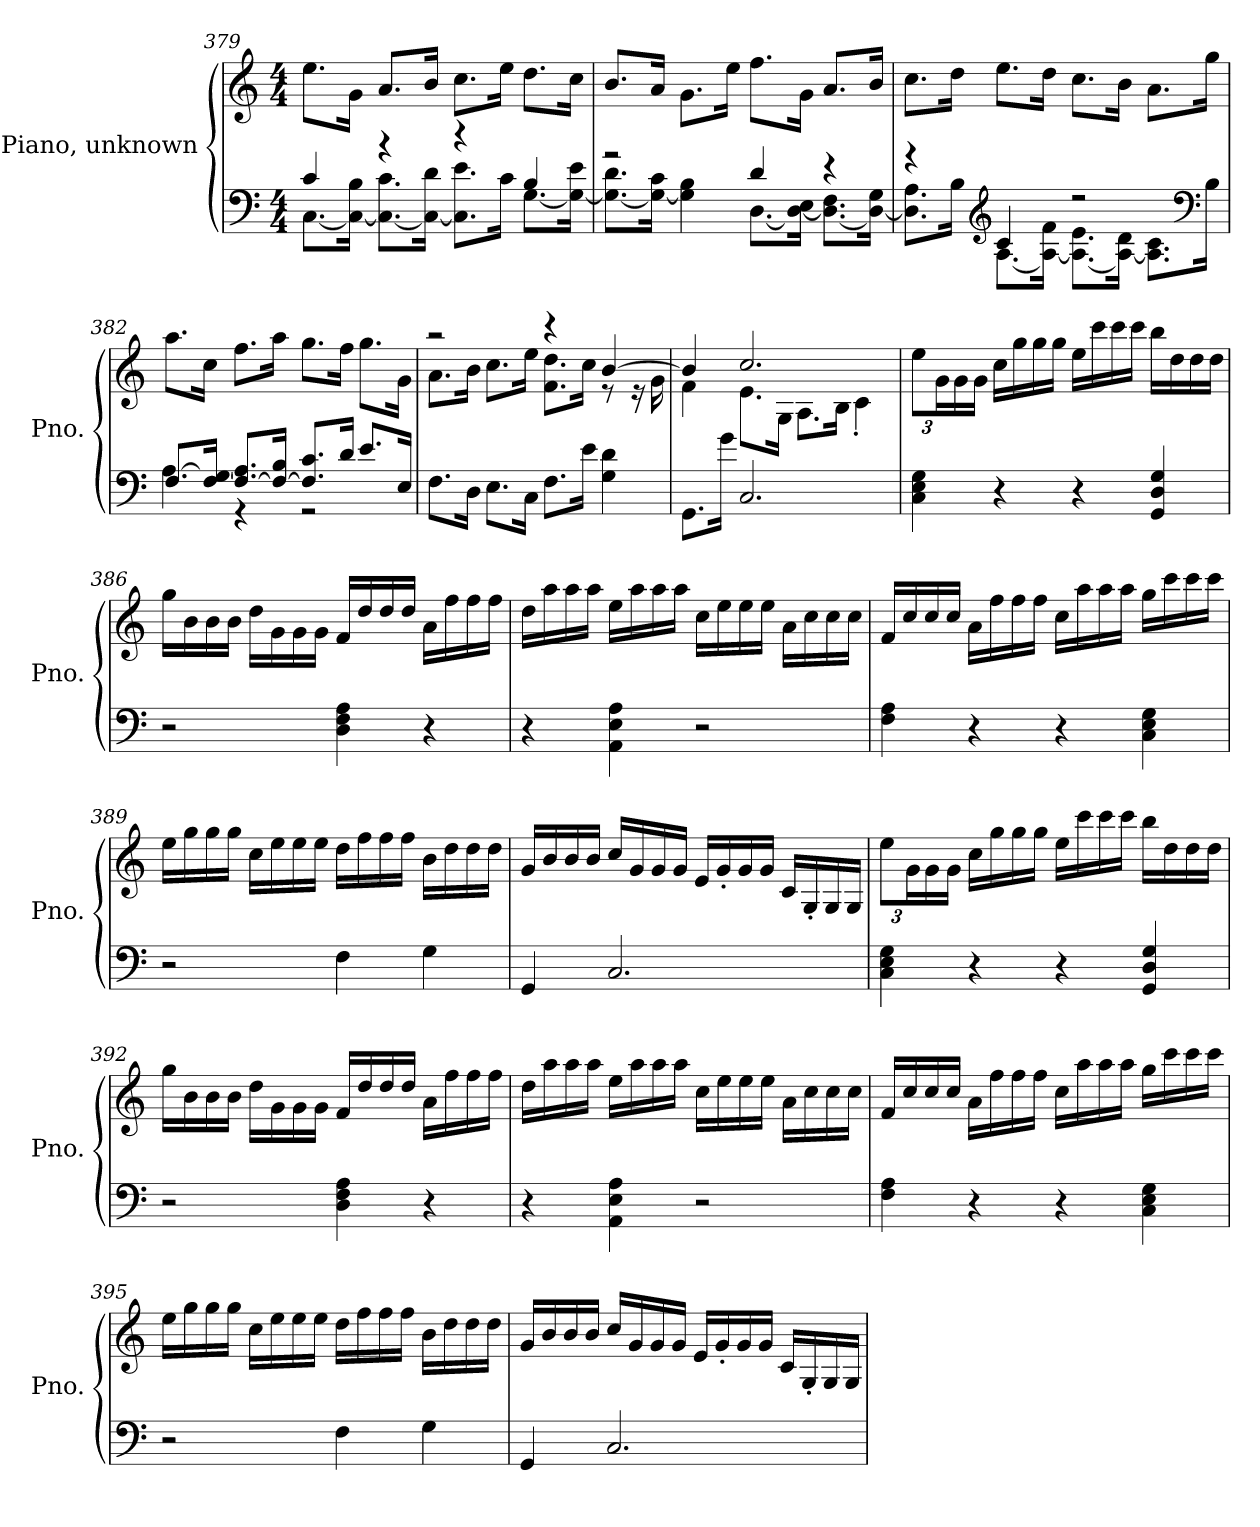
**kern	**kern
*part1	*part1
*staff2	*staff1
*I"Piano, unknown	*
*I'Pno.	*
*clefF4	*clefG2
*k[]	*k[]
*M4/4	*M4/4
=379	=379
*^	*
4c/	[8.C\L	8.ee\L
.	16C\_ 16B\Jk	16g\Jk
4r	8.C\_ 8.c\L	8.a/L
.	16C\_ 16d\Jk	16b/Jk
4r	8.C\] 8.e\L	8.cc\L
.	16c\Jk	16ee\Jk
4B/	[8.G\L	8.dd\L
.	16G\_ 16e\Jk	16cc\Jk
=380	=380	=380
2r	8.G\_ 8.d\L	8.b/L
.	16G\_ 16c\Jk	16a/Jk
.	4G\] 4B\	8.g\L
.	.	16ee\Jk
4d/	[8.D\L	8.ff\L
.	16D\_ 16E\Jk	16g\Jk
4r	8.D\_ 8.F\L	8.a/L
.	16D\_ 16G\Jk	16b/Jk
!!LO:LB:g=z
=381	=381	=381
4r	8.D\] 8.A\L	8.cc\L
.	16B\Jk	16dd\Jk
*clefG2	*	*
4c/	[8.A\L	8.ee\L
.	16A\_ 16f\Jk	16dd\Jk
2r	8.A\_ 8.e\L	8.cc\L
.	16A\_ 16d\Jk	16b\Jk
.	8.A\] 8.c\L	8.a\L
*clefF4	*	*
.	16B\Jk	16gg\Jk
=382	=382	=382
[8.F/L	4A\	8.aa\L
16F/_ 16G/Jk	.	16cc\Jk
8.F/_ 8.A/L	4r	8.ff\L
16F/_ 16B/Jk	.	16aa\Jk
8.F/] 8.c/L	2r	8.gg\L
16d/Jk	.	16ff\Jk
8.e/L	.	8.gg\L
16E/Jk	.	16g\Jk
*v	*v	*
=383	=383
*	*^
8.F\L	2r	8.a\L
16D\Jk	.	16b\Jk
8.E\L	.	8.cc\L
16C\Jk	.	16ee\Jk
8.F\L	4r	8.f\ 8.dd\L
16e\Jk	.	16cc\Jk
4G\ 4d\	[4b/	8r
.	.	16r
.	.	16g\
!!LO:LB:g=z	!!
=384	=384	=384
8.GG\L	4b/]	4f\
16g\Jk	.	.
2.C/	2.cc/	8.e\L
.	.	16G\Jk
.	.	8.A\L
.	.	16B\Jk
.	.	4c'\
*	*v	*v
=385	=385
*	*Xbrackettup
4C\ 4E\ 4G\	12ee\L
.	24g\L
.	16g\
.	16g\JJ
4r	16cc\LL
.	16gg\
.	16gg\
.	16gg\JJ
4r	16ee\LL
.	16ccc\
.	16ccc\
.	16ccc\JJ
4GG/ 4D/ 4G/	16bb\LL
.	16dd\
.	16dd\
.	16dd\JJ
=386	=386
2r	16gg\LL
.	16b\
.	16b\
.	16b\JJ
.	16dd\LL
.	16g\
.	16g\
.	16g\JJ
4D\ 4F\ 4A\	16f/LL
.	16dd/
.	16dd/
.	16dd/JJ
4r	16a\LL
.	16ff\
.	16ff\
.	16ff\JJ
!!LO:LB:g=z
=387	=387
4r	16dd\LL
.	16aa\
.	16aa\
.	16aa\JJ
4AA\ 4E\ 4A\	16ee\LL
.	16aa\
.	16aa\
.	16aa\JJ
2r	16cc\LL
.	16ee\
.	16ee\
.	16ee\JJ
.	16a\LL
.	16cc\
.	16cc\
.	16cc\JJ
=388	=388
4F\ 4A\	16f/LL
.	16cc/
.	16cc/
.	16cc/JJ
4r	16a\LL
.	16ff\
.	16ff\
.	16ff\JJ
4r	16cc\LL
.	16aa\
.	16aa\
.	16aa\JJ
4C\ 4E\ 4G\	16gg\LL
.	16ccc\
.	16ccc\
.	16ccc\JJ
!!LO:LB:g=z
=389	=389
2r	16ee\LL
.	16gg\
.	16gg\
.	16gg\JJ
.	16cc\LL
.	16ee\
.	16ee\
.	16ee\JJ
4F\	16dd\LL
.	16ff\
.	16ff\
.	16ff\JJ
4G\	16b\LL
.	16dd\
.	16dd\
.	16dd\JJ
=390	=390
4GG/	16g/LL
.	16b/
.	16b/
.	16b/JJ
2.C/	16cc/LL
.	16g/
.	16g/
.	16g/JJ
.	16e/LL
.	16g'/
.	16g/
.	16g/JJ
.	16c/LL
.	16G'/
.	16G/
.	16G/JJ
!!LO:PB:g=z
=391	=391
4C\ 4E\ 4G\	12ee\L
.	24g\L
.	16g\
.	16g\JJ
4r	16cc\LL
.	16gg\
.	16gg\
.	16gg\JJ
4r	16ee\LL
.	16ccc\
.	16ccc\
.	16ccc\JJ
4GG/ 4D/ 4G/	16bb\LL
.	16dd\
.	16dd\
.	16dd\JJ
=392	=392
2r	16gg\LL
.	16b\
.	16b\
.	16b\JJ
.	16dd\LL
.	16g\
.	16g\
.	16g\JJ
4D\ 4F\ 4A\	16f/LL
.	16dd/
.	16dd/
.	16dd/JJ
4r	16a\LL
.	16ff\
.	16ff\
.	16ff\JJ
!!LO:LB:g=z
=393	=393
4r	16dd\LL
.	16aa\
.	16aa\
.	16aa\JJ
4AA\ 4E\ 4A\	16ee\LL
.	16aa\
.	16aa\
.	16aa\JJ
2r	16cc\LL
.	16ee\
.	16ee\
.	16ee\JJ
.	16a\LL
.	16cc\
.	16cc\
.	16cc\JJ
=394	=394
4F\ 4A\	16f/LL
.	16cc/
.	16cc/
.	16cc/JJ
4r	16a\LL
.	16ff\
.	16ff\
.	16ff\JJ
4r	16cc\LL
.	16aa\
.	16aa\
.	16aa\JJ
4C\ 4E\ 4G\	16gg\LL
.	16ccc\
.	16ccc\
.	16ccc\JJ
!!LO:LB:g=z
=395	=395
2r	16ee\LL
.	16gg\
.	16gg\
.	16gg\JJ
.	16cc\LL
.	16ee\
.	16ee\
.	16ee\JJ
4F\	16dd\LL
.	16ff\
.	16ff\
.	16ff\JJ
4G\	16b\LL
.	16dd\
.	16dd\
.	16dd\JJ
=396	=396
4GG/	16g/LL
.	16b/
.	16b/
.	16b/JJ
2.C/	16cc/LL
.	16g/
.	16g/
.	16g/JJ
.	16e/LL
.	16g'/
.	16g/
.	16g/JJ
.	16c/LL
.	16G'/
.	16G/
.	16G/JJ
=	=
*-	*-
